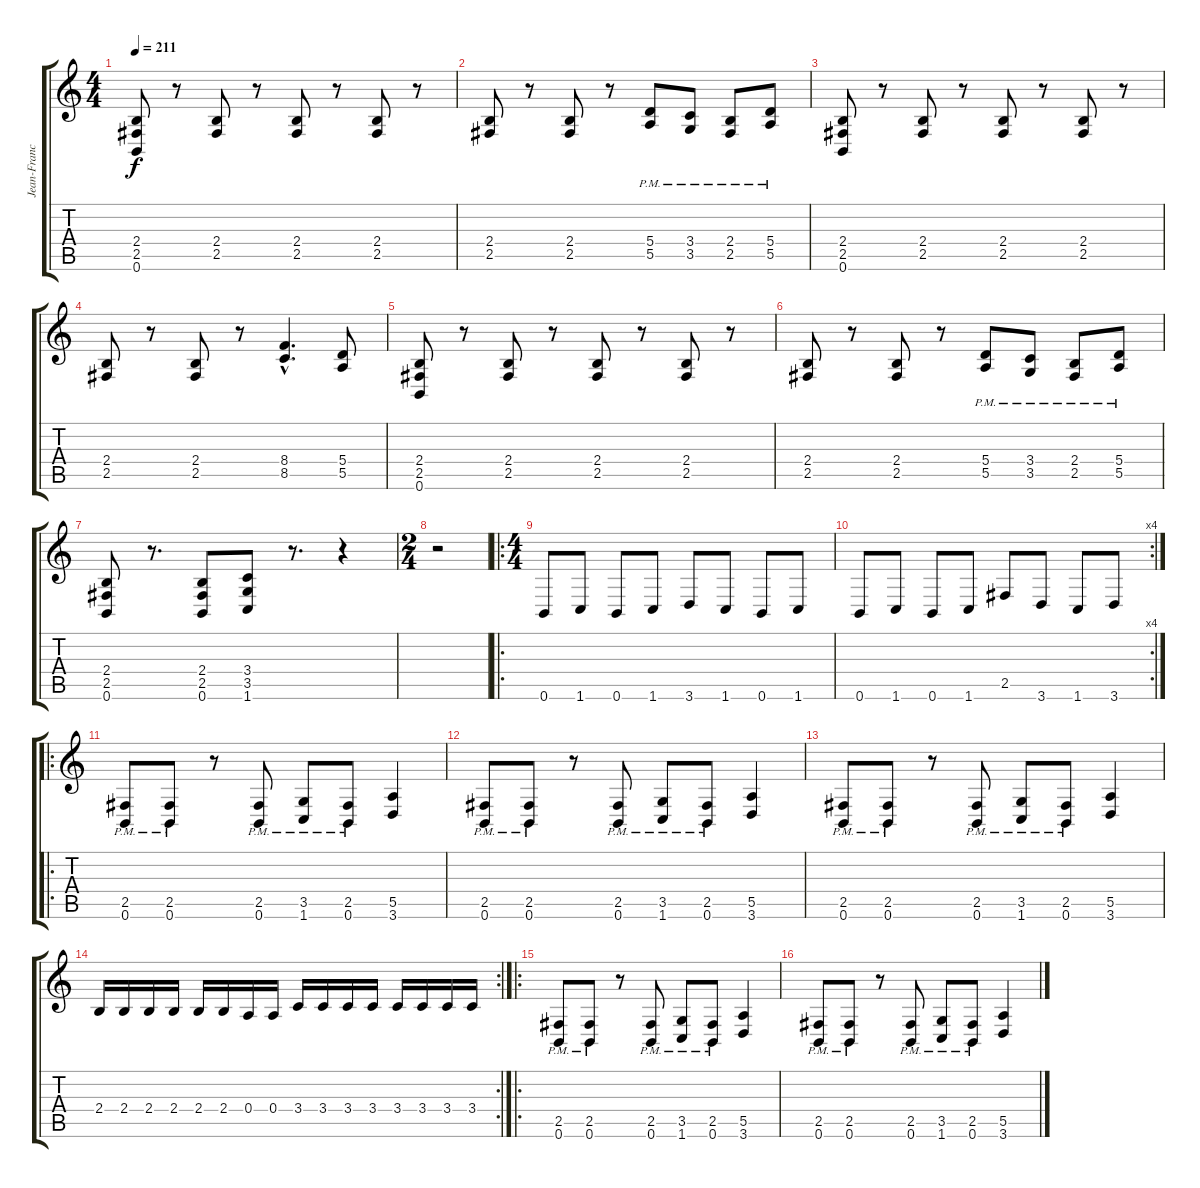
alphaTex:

\track ("Jean-Francois Dagenais " "Jean-Franc") {instrument distortionguitar}
\staff {score tabs}
\tuning (B3 Gb3 D3 A2 E2 B1) {hide}
\ts (4 4)
\tempo 211
\clef g2
\ks c
(2.4 2.5 0.6).8{dy f instrument distortionguitar} r.8 (2.4 2.5).8 r.8 (2.4 2.5).8 r.8 (2.4 2.5).8 r.8 |
(2.4 2.5).8 r.8 (2.4 2.5).8 r.8 (5.4{pm} 5.5{pm}).8 (3.4{pm} 3.5{pm}).8 (2.4{pm} 2.5{pm}).8 (5.4{pm} 5.5{pm}).8 |
(2.4 2.5 0.6).8 r.8 (2.4 2.5).8 r.8 (2.4 2.5).8 r.8 (2.4 2.5).8 r.8 |
(2.4 2.5).8 r.8 (2.4 2.5).8 r.8 (8.4{hac} 8.5{hac}).4{d} (5.4 5.5).8 |
(2.4 2.5 0.6).8 r.8 (2.4 2.5).8 r.8 (2.4 2.5).8 r.8 (2.4 2.5).8 r.8 |
(2.4 2.5).8 r.8 (2.4 2.5).8 r.8 (5.4{pm} 5.5{pm}).8 (3.4{pm} 3.5{pm}).8 (2.4{pm} 2.5{pm}).8 (5.4{pm} 5.5{pm}).8 |
(2.4 2.5 0.6).8 r.8{d} (2.4 2.5 0.6).8 (3.4 3.5 1.6).8 r.8{d} r.4 |
\ts (2 4)
r.2 |
\ro
\ts (4 4)
0.6.8 1.6.8 0.6.8 1.6.8 3.6.8 1.6.8 0.6.8 1.6.8 |
\rc 4
0.6.8 1.6.8 0.6.8 1.6.8 2.5.8 3.6.8 1.6.8 3.6.8 |
\ro
(2.5{pm} 0.6{pm}).8 (2.5{pm} 0.6{pm}).8 r.8 (2.5{pm} 0.6{pm}).8 (3.5{pm} 1.6{pm}).8 (2.5{pm} 0.6{pm}).8 (5.5 3.6).4 |
(2.5{pm} 0.6{pm}).8 (2.5{pm} 0.6{pm}).8 r.8 (2.5{pm} 0.6{pm}).8 (3.5{pm} 1.6{pm}).8 (2.5{pm} 0.6{pm}).8 (5.5 3.6).4 |
(2.5{pm} 0.6{pm}).8 (2.5{pm} 0.6{pm}).8 r.8 (2.5{pm} 0.6{pm}).8 (3.5{pm} 1.6{pm}).8 (2.5{pm} 0.6{pm}).8 (5.5 3.6).4 |
\rc 2
2.4.16 2.4.16 2.4.16 2.4.16 2.4.16 2.4.16 0.4.16 0.4.16 3.4.16 3.4.16 3.4.16 3.4.16 3.4.16 3.4.16 3.4.16 3.4.16 |
\ro
(2.5{pm} 0.6{pm}).8 (2.5{pm} 0.6{pm}).8 r.8 (2.5{pm} 0.6{pm}).8 (3.5{pm} 1.6{pm}).8 (2.5{pm} 0.6{pm}).8 (5.5 3.6).4 |
(2.5{pm} 0.6{pm}).8 (2.5{pm} 0.6{pm}).8 r.8 (2.5{pm} 0.6{pm}).8 (3.5{pm} 1.6{pm}).8 (2.5{pm} 0.6{pm}).8 (5.5 3.6).4
